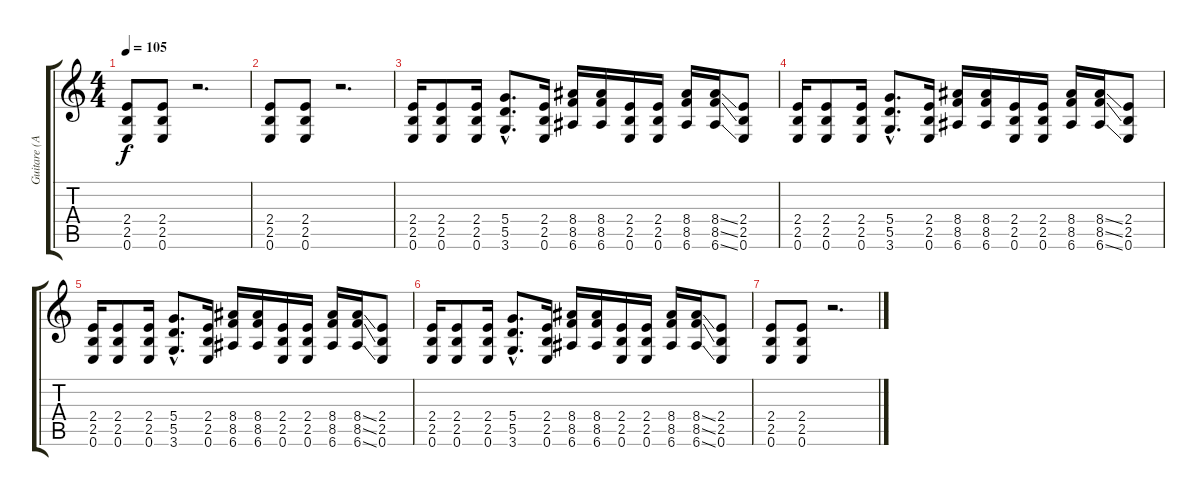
\track ("Guitare (Acey Slade)" "Guitare (A") {instrument distortionguitar}
\staff {score tabs}
\tuning (E4 B3 G3 D3 A2 E2) {hide}
\ts (4 4)
\tempo 105
\clef g2
\ks c
(2.4 2.5 0.6).8{dy f} (2.4 2.5 0.6).8 r.2{d} |
(2.4 2.5 0.6).8 (2.4 2.5 0.6).8 r.2{d} |
(2.4 2.5 0.6).16 (2.4 2.5 0.6).8 (2.4 2.5 0.6).16 (5.4{hac} 5.5{hac} 3.6{hac}).8{d} (2.4 2.5 0.6).16 (8.4 8.5 6.6).16 (8.4 8.5 6.6).16 (2.4 2.5 0.6).16 (2.4 2.5 0.6).16 (8.4 8.5 6.6).16 (8.4{ss} 8.5{ss} 6.6{ss}).16 (2.4 2.5 0.6).8 |
(2.4 2.5 0.6).16 (2.4 2.5 0.6).8 (2.4 2.5 0.6).16 (5.4{hac} 5.5{hac} 3.6{hac}).8{d} (2.4 2.5 0.6).16 (8.4 8.5 6.6).16 (8.4 8.5 6.6).16 (2.4 2.5 0.6).16 (2.4 2.5 0.6).16 (8.4 8.5 6.6).16 (8.4{ss} 8.5{ss} 6.6{ss}).16 (2.4 2.5 0.6).8 |
(2.4 2.5 0.6).16 (2.4 2.5 0.6).8 (2.4 2.5 0.6).16 (5.4{hac} 5.5{hac} 3.6{hac}).8{d} (2.4 2.5 0.6).16 (8.4 8.5 6.6).16 (8.4 8.5 6.6).16 (2.4 2.5 0.6).16 (2.4 2.5 0.6).16 (8.4 8.5 6.6).16 (8.4{ss} 8.5{ss} 6.6{ss}).16 (2.4 2.5 0.6).8 |
(2.4 2.5 0.6).16 (2.4 2.5 0.6).8 (2.4 2.5 0.6).16 (5.4{hac} 5.5{hac} 3.6{hac}).8{d} (2.4 2.5 0.6).16 (8.4 8.5 6.6).16 (8.4 8.5 6.6).16 (2.4 2.5 0.6).16 (2.4 2.5 0.6).16 (8.4 8.5 6.6).16 (8.4{ss} 8.5{ss} 6.6{ss}).16 (2.4 2.5 0.6).8 |
(2.4 2.5 0.6).8 (2.4 2.5 0.6).8 r.2{d}
